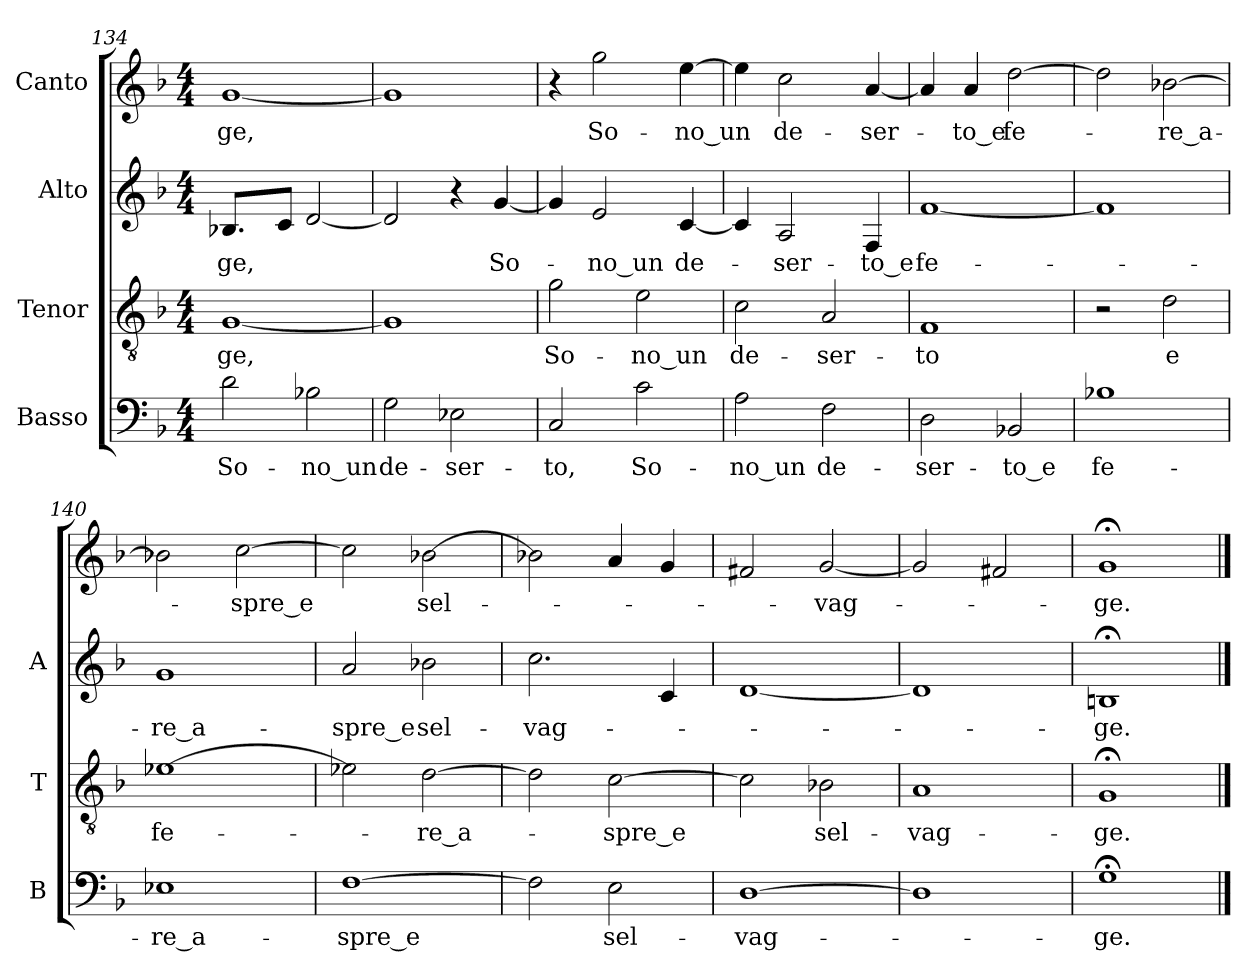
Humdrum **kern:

**kern	**text	**kern	**text	**kern	**text	**kern	**text
*part4	*part4	*part3	*part3	*part2	*part2	*part1	*part1
*staff4	*staff4	*staff3	*staff3	*staff2	*staff2	*staff1	*staff1
*I"Basso	*	*I"Tenor	*	*I"Alto	*	*I"Canto	*
*I'B	*	*I'T	*	*I'A	*	*	*
*clefF4	*	*clefGv2	*	*clefG2	*	*clefG2	*
*k[b-]	*	*k[b-]	*	*k[b-]	*	*k[b-]	*
*F:	*	*F:	*	*F:	*	*F:	*
*M4/4	*	*M4/4	*	*M4/4	*	*M4/4	*
=134	=134	=134	=134	=134	=134	=134	=134
2d	So-	[1G	-ge,	4.B-X	-ge,	[1g	-ge,
.	.	.	.	8cJ	.	.	.
2B-X	-no_un	.	.	[2d	.	.	.
=135	=135	=135	=135	=135	=135	=135	=135
2G	de-	1G]	.	2d]	.	1g]	.
2E-X	ser-	.	.	4r	.	.	.
.	.	.	.	[4g	So-	.	.
=136	=136	=136	=136	=136	=136	=136	=136
2C	-to,	2g	So-	4g]	.	4r	.
.	.	.	.	2e	-no_un	2gg	So-
2c	So-	2e	-no_un	.	.	.	.
.	.	.	.	[4c	de-	[4ee	-no_un
=137	=137	=137	=137	=137	=137	=137	=137
2A	-no_un	2c	de-	4c]	.	4ee]	.
.	.	.	.	2A	ser-	2cc	de-
2F	de-	2A	ser-	.	.	.	.
.	.	.	.	4F	-to_e	[4a	ser-
=138	=138	=138	=138	=138	=138	=138	=138
2D	ser-	1F	-to	[1f	fe-	4a]	.
.	.	.	.	.	.	4a	-to_e
2BB-X	-to_e	.	.	.	.	[2dd	fe-
!!LO:PB:g=z
=139	=139	=139	=139	=139	=139	=139	=139
1B-X	fe-	2r	.	1f]	.	2dd]	.
.	.	2d	-e	.	.	[2b-X	re_a-
=140	=140	=140	=140	=140	=140	=140	=140
1E-X	re_a-	[1e-X	fe-	1g	re_a-	2b-X]	.
.	.	.	.	.	.	[2cc	-spre_e
=141	=141	=141	=141	=141	=141	=141	=141
[1F	-spre_e	2e-X]	.	2a	-spre_e	2cc]	.
.	.	[2d	re_a-	2b-X	sel-	[2b-X	sel-
=142	=142	=142	=142	=142	=142	=142	=142
2F]	.	2d]	.	2.cc	vag-	2b-X]	.
2E	sel-	[2c	-spre_e	.	.	4a	.
.	.	.	.	4c	.	4g	.
=143	=143	=143	=143	=143	=143	=143	=143
[1D	vag-	2c]	.	[1d	.	2f#X	.
.	.	2B-X	sel-	.	.	[2g	vag-
=144	=144	=144	=144	=144	=144	=144	=144
1D]	.	1A	vag-	1d]	.	2g]	.
.	.	.	.	.	.	2f#X	.
=145	=145	=145	=145	=145	=145	=145	=145
1G;<	-ge.	1G;<	-ge.	1B;<	-ge.	1g;<	-ge.
==	==	==	==	==	==	==	==
*-	*-	*-	*-	*-	*-	*-	*-
